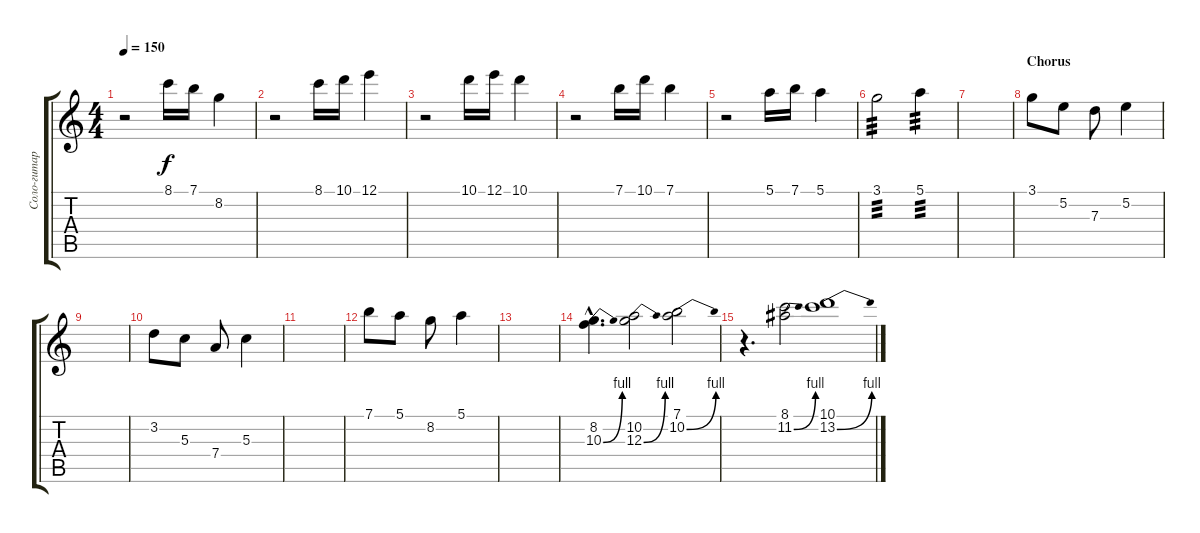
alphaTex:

\track ("Соло-гитара" "Соло-гитар") {instrument distortionguitar}
\staff {score tabs}
\tuning (E4 B3 G3 D3 A2 E2) {hide}
\ts (4 4)
\tempo 150
\clef g2
\ks c
r.2{dy f} 8.1.16 7.1.16 8.2.4 |
r.2 8.1.16 10.1.16 12.1.4 |
r.2 10.1.16 12.1.16 10.1.4 |
r.2 7.1.16 10.1.16 7.1.4 |
r.2 5.1.16 7.1.16 5.1.4 |
3.1.2{tp 3} 5.1.4{tp 3} |
|
\section ("" "Chorus")
3.1.8 5.2.8 7.3.8 5.2.4 |
|
3.2.8 5.3.8 7.4.8 5.3.4 |
|
7.1.8 5.1.8 8.2.8 5.1.4 |
|
(8.2{hac} 10.3{be (bend 0 0 60 4) hac}).4{d} (10.2 12.3{be (bend 0 0 60 4)}).2 (7.1 10.2{be (bend 0 0 60 4)}).2 |
r.4{d} (8.1 11.2{be (bend 0 0 60 4)}).2 (10.1 13.2{be (bend 0 0 60 4)}).1
